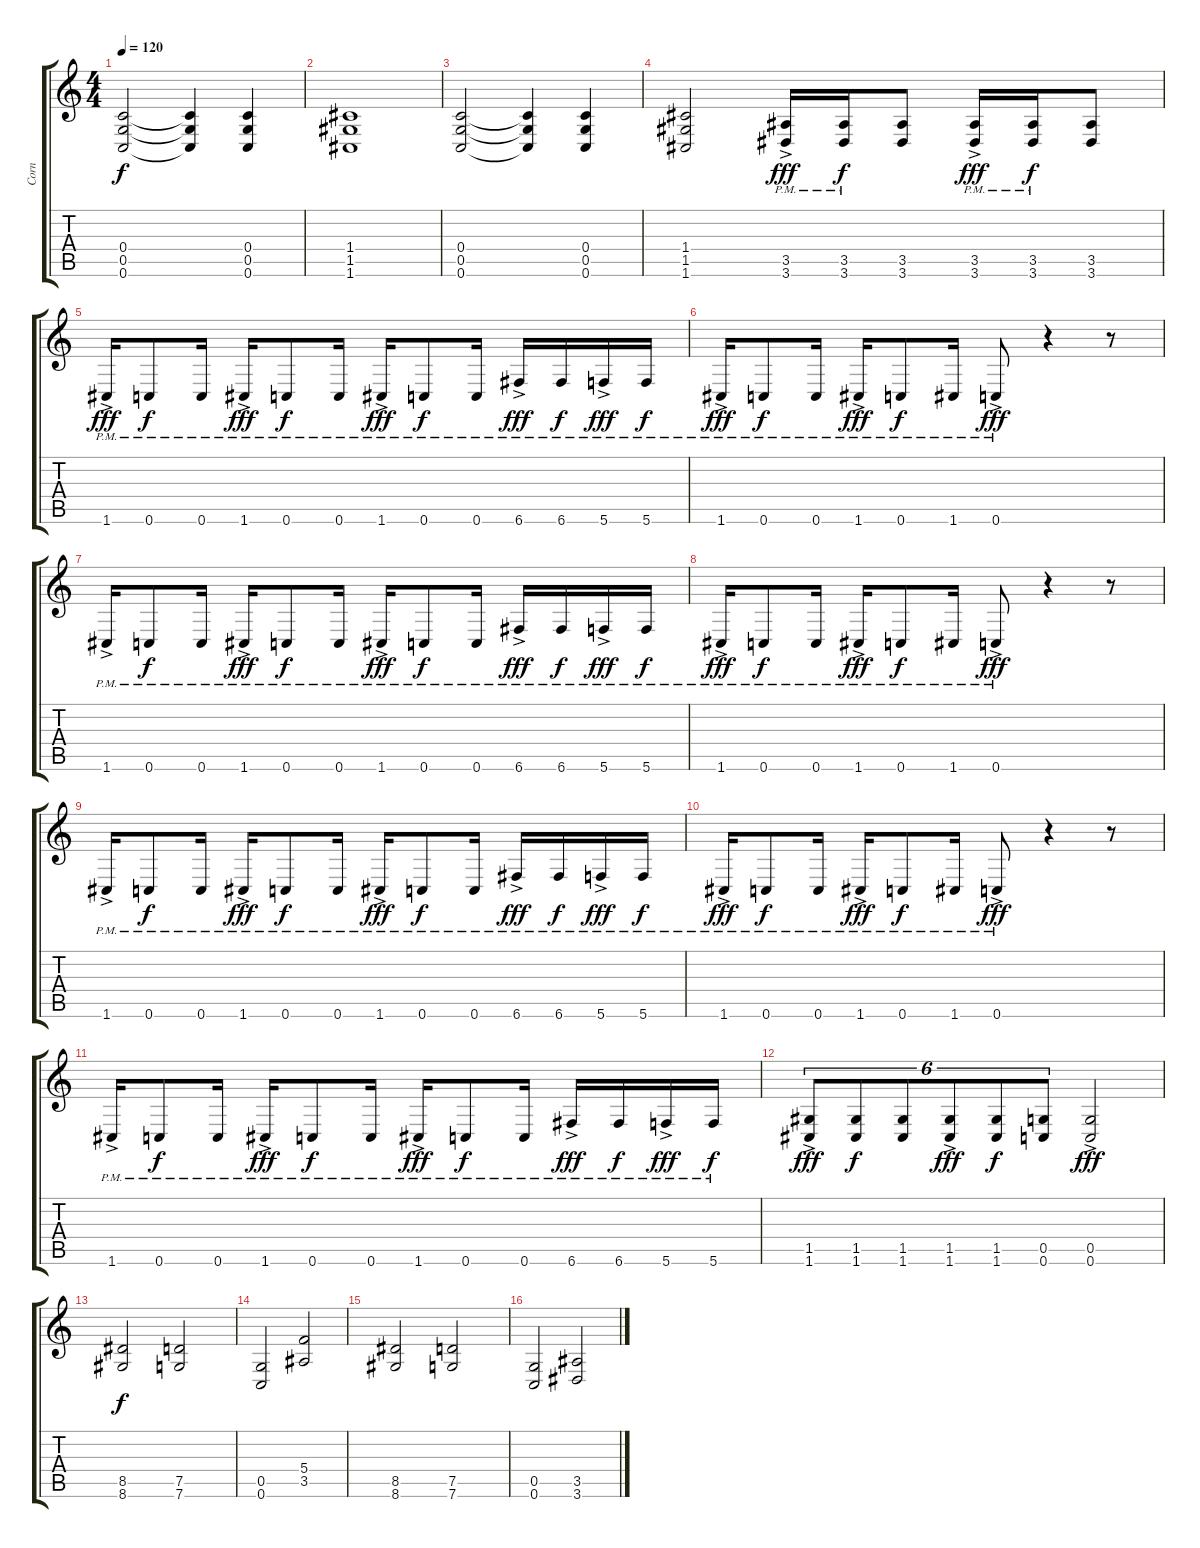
\track ("Corn" "Corn") {instrument distortionguitar}
\staff {score tabs}
\tuning (D4 A3 F3 C3 G2 C2) {hide}
\ts (4 4)
\tempo 120
\clef g2
\ks c
(0.4 0.5 0.6).2{dy f} (0.4{t} 0.5{t} 0.6{t}).4 (0.4 0.5 0.6).4 |
(1.4 1.5 1.6).1 |
(0.4 0.5 0.6).2 (0.4{t} 0.5{t} 0.6{t}).4 (0.4 0.5 0.6).4 |
(1.4 1.5 1.6).2 (3.5{pm} 3.6{ac}).16{dy fff} (3.5{pm} 3.6).16{dy f} (3.5 3.6).8 (3.5{pm} 3.6{ac}).16{dy fff} (3.5{pm} 3.6).16{dy f} (3.5 3.6).8 |
1.6{ac pm}.16{dy fff} 0.6{pm}.8{dy f} 0.6{pm}.16 1.6{ac pm}.16{dy fff} 0.6{pm}.8{dy f} 0.6{pm}.16 1.6{ac pm}.16{dy fff} 0.6{pm}.8{dy f} 0.6{pm}.16 6.6{ac pm}.16{dy fff} 6.6{pm}.16{dy f} 5.6{ac pm}.16{dy fff} 5.6{pm}.16{dy f} |
1.6{ac pm}.16{dy fff} 0.6{pm}.8{dy f} 0.6{pm}.16 1.6{ac pm}.16{dy fff} 0.6{pm}.8{dy f} 1.6{pm}.16 0.6{ac pm}.8{dy fff} r.4 r.8 |
1.6{ac pm}.16 0.6{pm}.8{dy f} 0.6{pm}.16 1.6{ac pm}.16{dy fff} 0.6{pm}.8{dy f} 0.6{pm}.16 1.6{ac pm}.16{dy fff} 0.6{pm}.8{dy f} 0.6{pm}.16 6.6{ac pm}.16{dy fff} 6.6{pm}.16{dy f} 5.6{ac pm}.16{dy fff} 5.6{pm}.16{dy f} |
1.6{ac pm}.16{dy fff} 0.6{pm}.8{dy f} 0.6{pm}.16 1.6{ac pm}.16{dy fff} 0.6{pm}.8{dy f} 1.6{pm}.16 0.6{ac pm}.8{dy fff} r.4 r.8 |
1.6{ac pm}.16 0.6{pm}.8{dy f} 0.6{pm}.16 1.6{ac pm}.16{dy fff} 0.6{pm}.8{dy f} 0.6{pm}.16 1.6{ac pm}.16{dy fff} 0.6{pm}.8{dy f} 0.6{pm}.16 6.6{ac pm}.16{dy fff} 6.6{pm}.16{dy f} 5.6{ac pm}.16{dy fff} 5.6{pm}.16{dy f} |
1.6{ac pm}.16{dy fff} 0.6{pm}.8{dy f} 0.6{pm}.16 1.6{ac pm}.16{dy fff} 0.6{pm}.8{dy f} 1.6{pm}.16 0.6{ac pm}.8{dy fff} r.4 r.8 |
1.6{ac pm}.16 0.6{pm}.8{dy f} 0.6{pm}.16 1.6{ac pm}.16{dy fff} 0.6{pm}.8{dy f} 0.6{pm}.16 1.6{ac pm}.16{dy fff} 0.6{pm}.8{dy f} 0.6{pm}.16 6.6{ac pm}.16{dy fff} 6.6{pm}.16{dy f} 5.6{ac pm}.16{dy fff} 5.6{pm}.16{dy f} |
(1.5 1.6{ac}).8{tu (6 4) dy fff} (1.5 1.6).8{tu (6 4) dy f} (1.5 1.6).8{tu (6 4)} (1.5 1.6{ac}).8{tu (6 4) dy fff} (1.5 1.6).8{tu (6 4) dy f} (0.5 0.6).8{tu (6 4)} (0.5 0.6{ac}).2{dy fff} |
(8.5 8.6).2{dy f} (7.5 7.6).2 |
(0.5 0.6).2 (5.4 3.5).2 |
(8.5 8.6).2 (7.5 7.6).2 |
(0.5 0.6).2 (3.5 3.6).2
